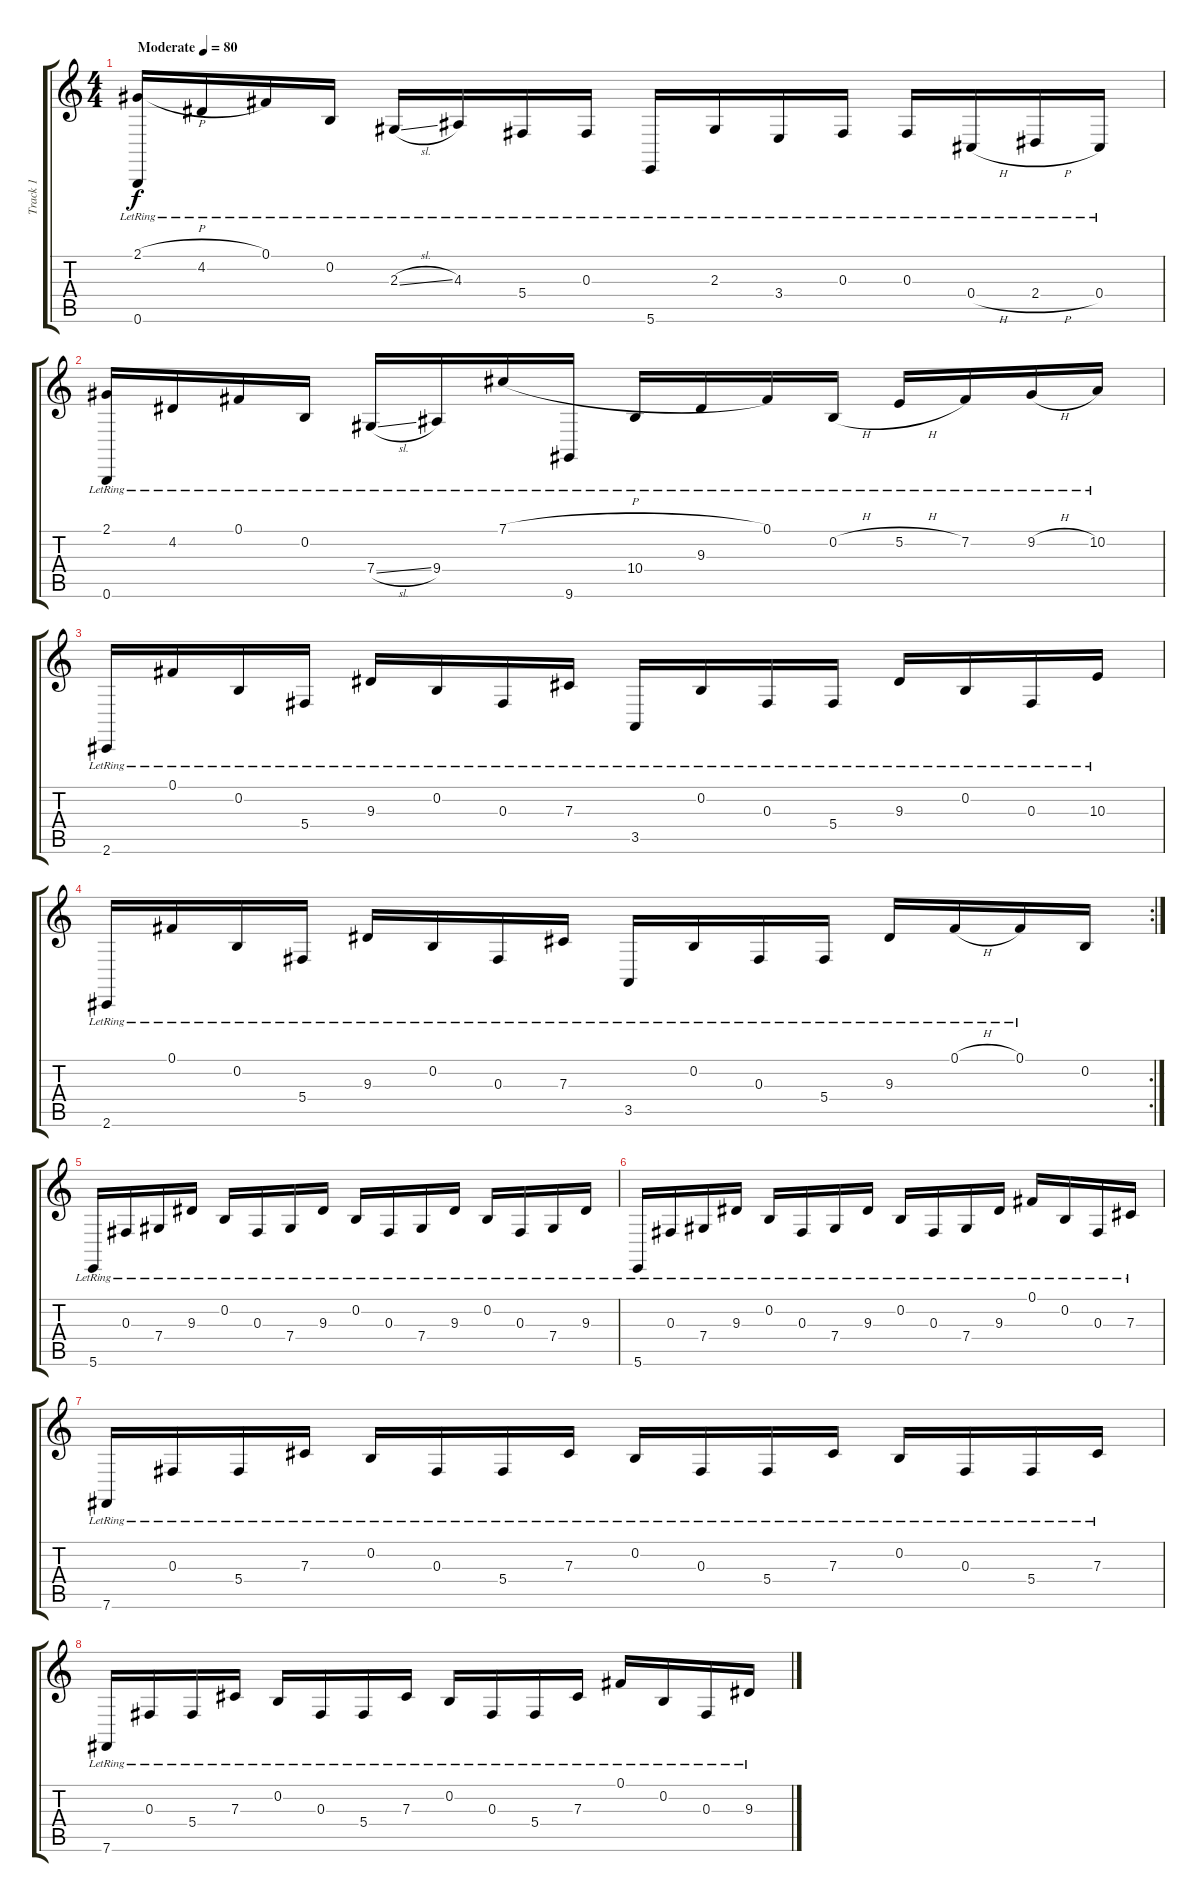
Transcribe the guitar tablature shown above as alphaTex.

\track ("Track 1" "Track 1") {instrument acousticgrandpiano}
\staff {score tabs}
\tuning (Gb4 B3 Gb3 Db3 Gb2 B1) {hide}
\ts (4 4)
\tempo (80 "Moderate")
\clef g2
\ks c
(2.1{h lr} 0.6{lr}).16{dy f instrument acousticgrandpiano} 4.2{lr}.16 0.1{lr}.16 0.2{lr}.16 2.3{sl lr}.16 4.3{lr}.16 5.4{lr}.16 0.3{lr}.16 5.6{lr}.16 2.3{lr}.16 3.4{lr}.16 0.3{lr}.16 0.3{lr}.16 0.4{h lr}.16 2.4{h lr}.16 0.4{lr}.16 |
(2.1{lr} 0.6{lr}).16 4.2{lr}.16 0.1{lr}.16 0.2{lr}.16 7.4{sl lr}.16 9.4{lr}.16 7.1{h lr}.16 9.6{lr}.16 10.4{lr}.16 9.3{lr}.16 0.1{lr}.16 0.2{h lr}.16 5.2{h lr}.16 7.2{lr}.16 9.2{h lr}.16 10.2{lr}.16 |
2.6{lr}.16 0.1{lr}.16 0.2{lr}.16 5.4{lr}.16 9.3{lr}.16 0.2{lr}.16 0.3{lr}.16 7.3{lr}.16 3.5{lr}.16 0.2{lr}.16 0.3{lr}.16 5.4{lr}.16 9.3{lr}.16 0.2{lr}.16 0.3{lr}.16 10.3{lr}.16 |
\rc 2
2.6{lr}.16 0.1{lr}.16 0.2{lr}.16 5.4{lr}.16 9.3{lr}.16 0.2{lr}.16 0.3{lr}.16 7.3{lr}.16 3.5{lr}.16 0.2{lr}.16 0.3{lr}.16 5.4{lr}.16 9.3{lr}.16 0.1{h lr}.16 0.1{lr}.16 0.2.16 |
5.6{lr}.16 0.3{lr}.16 7.4{lr}.16 9.3{lr}.16 0.2{lr}.16 0.3{lr}.16 7.4{lr}.16 9.3{lr}.16 0.2{lr}.16 0.3{lr}.16 7.4{lr}.16 9.3{lr}.16 0.2{lr}.16 0.3{lr}.16 7.4{lr}.16 9.3{lr}.16 |
5.6{lr}.16 0.3{lr}.16 7.4{lr}.16 9.3{lr}.16 0.2{lr}.16 0.3{lr}.16 7.4{lr}.16 9.3{lr}.16 0.2{lr}.16 0.3{lr}.16 7.4{lr}.16 9.3{lr}.16 0.1{lr}.16 0.2{lr}.16 0.3{lr}.16 7.3{lr}.16 |
7.6{lr}.16 0.3{lr}.16 5.4{lr}.16 7.3{lr}.16 0.2{lr}.16 0.3{lr}.16 5.4{lr}.16 7.3{lr}.16 0.2{lr}.16 0.3{lr}.16 5.4{lr}.16 7.3{lr}.16 0.2{lr}.16 0.3{lr}.16 5.4{lr}.16 7.3{lr}.16 |
7.6{lr}.16 0.3{lr}.16 5.4{lr}.16 7.3{lr}.16 0.2{lr}.16 0.3{lr}.16 5.4{lr}.16 7.3{lr}.16 0.2{lr}.16 0.3{lr}.16 5.4{lr}.16 7.3{lr}.16 0.1{lr}.16 0.2{lr}.16 0.3{lr}.16 9.3{lr}.16
